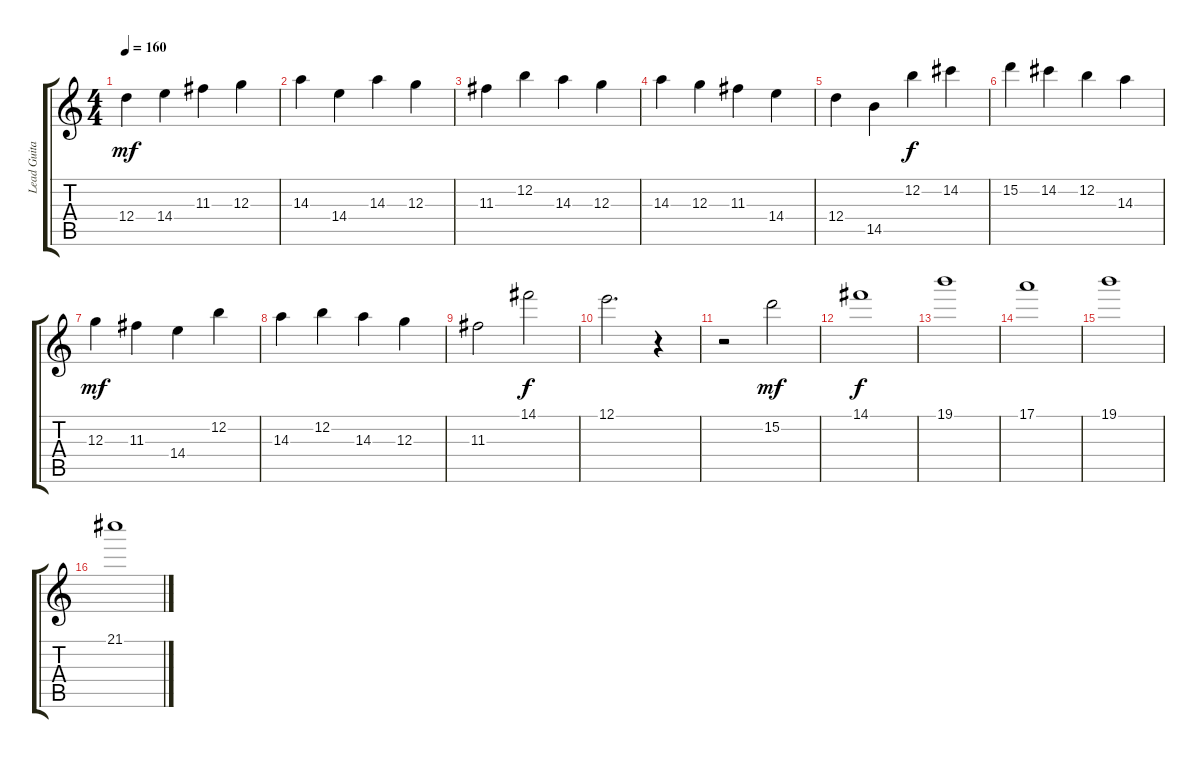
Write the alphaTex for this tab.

\track ("Lead Guitar" "Lead Guita") {instrument distortionguitar}
\staff {score tabs}
\tuning (E4 B3 G3 D3 A2 E2) {hide}
\ts (4 4)
\tempo 160
\clef g2
\ks c
12.4.4{dy mf} 14.4.4 11.3.4 12.3.4 |
14.3.4 14.4.4 14.3.4 12.3.4 |
11.3.4 12.2.4 14.3.4 12.3.4 |
14.3.4 12.3.4 11.3.4 14.4.4 |
12.4.4 14.5.4 12.2.4{dy f} 14.2.4 |
15.2.4 14.2.4 12.2.4 14.3.4 |
12.3.4{dy mf} 11.3.4 14.4.4 12.2.4 |
14.3.4 12.2.4 14.3.4 12.3.4 |
11.3.2 14.1.2{dy f} |
12.1.2{d} r.4 |
r.2 15.2.2{dy mf} |
14.1.1{dy f} |
19.1.1 |
17.1.1 |
19.1.1 |
21.1.1
